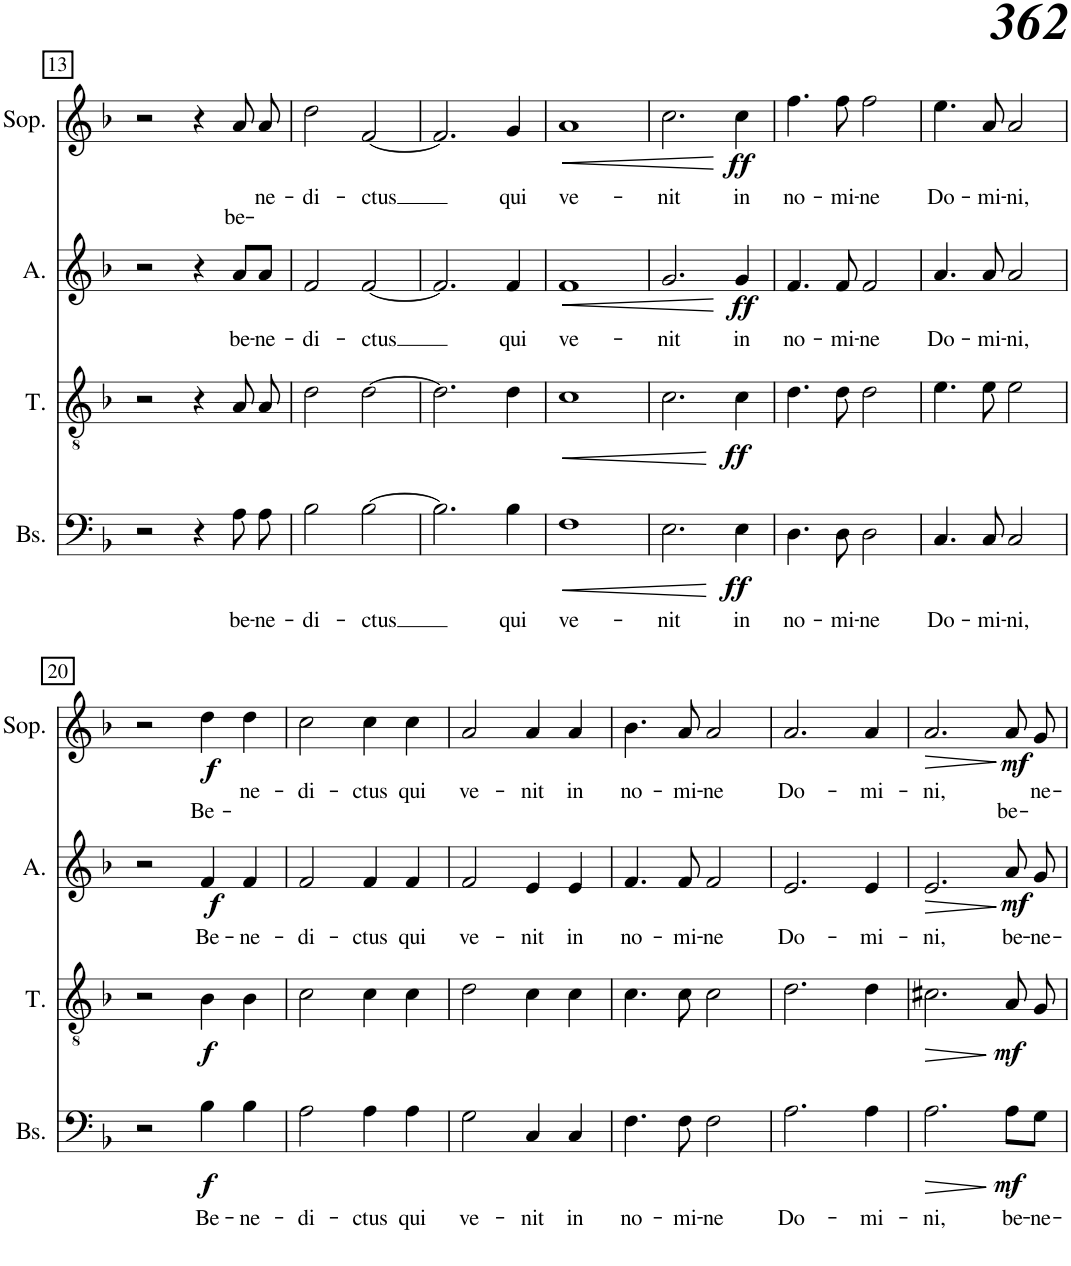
**kern	**text	**dynam	**kern	**dynam	**kern	**text	**dynam	**kern	**text	**dynam
*part4	*part4	*part4	*part3	*part3	*part2	*part2	*part2	*part1	*part1	*part1
*staff4	*staff4	*staff4	*staff3	*staff3	*staff2	*staff2	*staff2	*staff1	*staff1	*staff1
*I"Bas	*	*	*I"Tenor	*	*I"Alt	*	*	*I"Sopraan	*	*
*I'Bs.	*	*	*I'T.	*	*I'A.	*	*	*I'Sop.	*	*
!!LO:PB:g=z
*clefF4	*	*	*clefGv2	*	*clefG2	*	*	*clefG2	*	*
*k[b-]	*	*	*k[b-]	*	*k[b-]	*	*	*k[b-]	*	*
*M2/2	*	*	*M2/2	*	*M2/2	*	*	*M2/2	*	*
=13	=13	=13	=13	=13	=13	=13	=13	=13	=13	=13
2r	.	.	2r	.	2r	.	.	2r	.	.
4r	.	.	4r	.	4r	.	.	4r	.	.
!	!LO:LY:b	!	!	!	!	!LO:LY:b	!	!	!LO:LY:b	!
8A\	be-	.	8A/L	.	8a/L	be-	.	8a/L	be-	.
!	!LO:LY:b	!	!	!	!	!LO:LY:b	!	!	!LO:LY:b	!
8A\	-ne-	.	8A/J	.	8a/J	-ne-	.	8a/J	-ne-	.
=14	=14	=14	=14	=14	=14	=14	=14	=14	=14	=14
!	!LO:LY:b	!	!	!	!	!LO:LY:b	!	!	!LO:LY:b	!
2B-\	-di-	.	2d\	.	2f/	-di-	.	2dd\	-di-	.
!	!LO:LY:b	!	!	!	!	!LO:LY:b	!	!	!LO:LY:b	!
[2B-\	-ctus	.	[2d\	.	[2f/	-ctus	.	[2f/	-ctus	.
=15	=15	=15	=15	=15	=15	=15	=15	=15	=15	=15
2.B-\]	.	.	2.d\]	.	2.f/]	.	.	2.f/]	.	.
!	!LO:LY:b	!	!	!	!	!LO:LY:b	!	!	!LO:LY:b	!
4B-\	qui	.	4d\	.	4f/	qui	.	4g/	qui	.
=16	=16	=16	=16	=16	=16	=16	=16	=16	=16	=16
!	!LO:LY:b	!LO:HP:b	!	!LO:HP:b	!	!LO:LY:b	!LO:HP:b	!	!LO:LY:b	!LO:HP:b
1F	ve-	<	1c	<	1f	ve-	<	1a	ve-	<
.	.	[	.	[	.	.	[	.	.	[
=17	=17	=17	=17	=17	=17	=17	=17	=17	=17	=17
!	!LO:LY:b	!	!	!	!	!LO:LY:b	!	!	!LO:LY:b	!
2.E\	-nit	.	2.c\	.	2.g/	-nit	.	2.cc\	-nit	.
!	!LO:LY:b	!LO:DY:b	!	!LO:DY:b	!	!LO:LY:b	!LO:DY:b	!	!LO:LY:b	!LO:DY:b
4E\	in	ff	4c\	ff	4g/	in	ff	4cc\	in	ff
=18	=18	=18	=18	=18	=18	=18	=18	=18	=18	=18
!	!LO:LY:b	!	!	!	!	!LO:LY:b	!	!	!LO:LY:b	!
4.D\	no-	.	4.d\	.	4.f/	no-	.	4.ff\	no-	.
!	!LO:LY:b	!	!	!	!	!LO:LY:b	!	!	!LO:LY:b	!
8D\	-mi-	.	8d\	.	8f/	-mi-	.	8ff\	-mi-	.
!	!LO:LY:b	!	!	!	!	!LO:LY:b	!	!	!LO:LY:b	!
2D\	-ne	.	2d\	.	2f/	-ne	.	2ff\	-ne	.
=19	=19	=19	=19	=19	=19	=19	=19	=19	=19	=19
!	!LO:LY:b	!	!	!	!	!LO:LY:b	!	!	!LO:LY:b	!
4.C/	Do-	.	4.e\	.	4.a/	Do-	.	4.ee\	Do-	.
!	!LO:LY:b	!	!	!	!	!LO:LY:b	!	!	!LO:LY:b	!
8C/	-mi-	.	8e\	.	8a/	-mi-	.	8a/	-mi-	.
!	!LO:LY:b	!	!	!	!	!LO:LY:b	!	!	!LO:LY:b	!
2C/	-ni,	.	2e\	.	2a/	-ni,	.	2a/	-ni,	.
!!LO:LB:g=z
=20	=20	=20	=20	=20	=20	=20	=20	=20	=20	=20
2r	.	.	2r	.	2r	.	.	2r	.	.
!	!LO:LY:b	!LO:DY:b	!	!LO:DY:b	!	!LO:LY:b	!LO:DY:b	!	!LO:LY:b	!LO:DY:b
4B-\	Be-	f	4B-\	f	4f/	Be-	f	4dd\	Be-	f
!	!LO:LY:b	!	!	!	!	!LO:LY:b	!	!	!LO:LY:b	!
4B-\	-ne-	.	4B-\	.	4f/	-ne-	.	4dd\	-ne-	.
=21	=21	=21	=21	=21	=21	=21	=21	=21	=21	=21
!	!LO:LY:b	!	!	!	!	!LO:LY:b	!	!	!LO:LY:b	!
2A\	-di-	.	2c\	.	2f/	-di-	.	2cc\	-di-	.
!	!LO:LY:b	!	!	!	!	!LO:LY:b	!	!	!LO:LY:b	!
4A\	-ctus	.	4c\	.	4f/	-ctus	.	4cc\	-ctus	.
!	!LO:LY:b	!	!	!	!	!LO:LY:b	!	!	!LO:LY:b	!
4A\	qui	.	4c\	.	4f/	qui	.	4cc\	qui	.
=22	=22	=22	=22	=22	=22	=22	=22	=22	=22	=22
!	!LO:LY:b	!	!	!	!	!LO:LY:b	!	!	!LO:LY:b	!
2G\	ve-	.	2d\	.	2f/	ve-	.	2a/	ve-	.
!	!LO:LY:b	!	!	!	!	!LO:LY:b	!	!	!LO:LY:b	!
4C/	-nit	.	4c\	.	4e/	-nit	.	4a/	-nit	.
!	!LO:LY:b	!	!	!	!	!LO:LY:b	!	!	!LO:LY:b	!
4C/	in	.	4c\	.	4e/	in	.	4a/	in	.
=23	=23	=23	=23	=23	=23	=23	=23	=23	=23	=23
!	!LO:LY:b	!	!	!	!	!LO:LY:b	!	!	!LO:LY:b	!
4.F\	no-	.	4.c\	.	4.f/	no-	.	4.b-\	no-	.
!	!LO:LY:b	!	!	!	!	!LO:LY:b	!	!	!LO:LY:b	!
8F\	-mi-	.	8c\	.	8f/	-mi-	.	8a/	-mi-	.
!	!LO:LY:b	!	!	!	!	!LO:LY:b	!	!	!LO:LY:b	!
2F\	-ne	.	2c\	.	2f/	-ne	.	2a/	-ne	.
=24	=24	=24	=24	=24	=24	=24	=24	=24	=24	=24
!	!LO:LY:b	!	!	!	!	!LO:LY:b	!	!	!LO:LY:b	!
2.A\	Do-	.	2.d\	.	2.e/	Do-	.	2.a/	Do-	.
!	!LO:LY:b	!	!	!	!	!LO:LY:b	!	!	!LO:LY:b	!
4A\	-mi-	.	4d\	.	4e/	-mi-	.	4a/	-mi-	.
=25	=25	=25	=25	=25	=25	=25	=25	=25	=25	=25
!	!LO:LY:b	!LO:HP:b	!	!LO:HP:b	!	!LO:LY:b	!LO:HP:b	!	!LO:LY:b	!LO:HP:b
2.A\	-ni,	>	2.c#X\	>	2.e/	-ni,	>	2.a/	-ni,	>
!	!LO:LY:b	!LO:DY:b	!	!LO:DY:b	!	!LO:LY:b	!LO:DY:b	!	!LO:LY:b	!LO:DY:b
8A\L	be-	mf	8A/L	mf	8a/	be-	mf	8a/L	be-	mf
!	!LO:LY:b	!	!	!	!	!LO:LY:b	!	!	!LO:LY:b	!
8G\J	-ne-	.	8G/J	.	8g/	-ne-	.	8g/J	-ne-	.
.	.	]	.	]	.	.	]	.	.	]
=	=	=	=	=	=	=	=	=	=	=
*-	*-	*-	*-	*-	*-	*-	*-	*-	*-	*-
